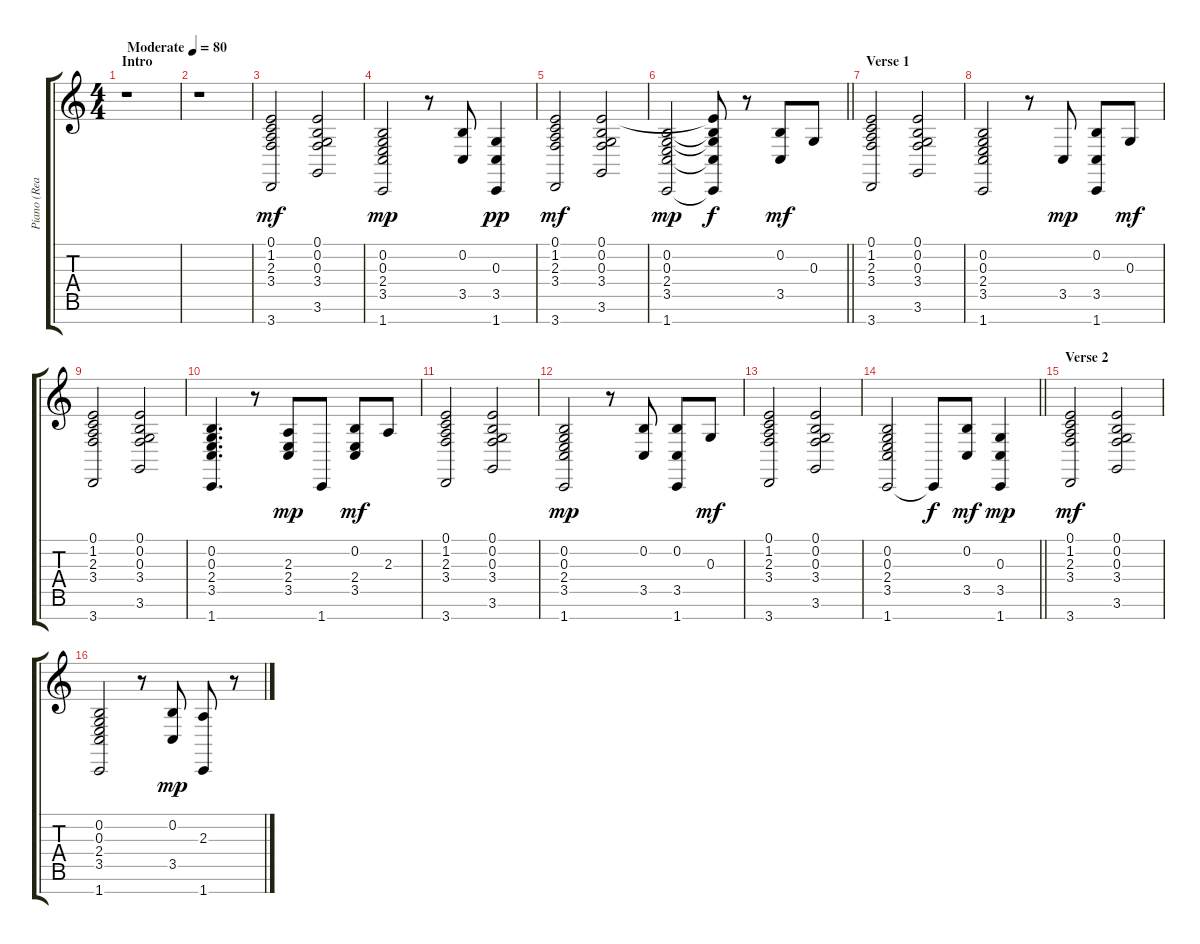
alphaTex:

\track ("Piano (Reading Only)" "Piano (Rea") {instrument acousticgrandpiano}
\staff {score tabs}
\tuning (E4 B3 G3 D3 A2 E2 B1) {hide}
\ts (4 4)
\section ("" "Intro")
\tempo (80 "Moderate")
\clef g2
\ks c
r.1{dy mf instrument acousticgrandpiano} |
r.1 |
(0.1 1.2 2.3 3.4 3.7).2 (0.1 0.2 0.3 3.4 3.6).2 |
(0.2 0.3 2.4 3.5 1.7).2{dy mp} r.8 (0.2 3.5).8 (0.3 3.5 1.7).4{dy pp} |
(0.1 1.2 2.3 3.4 3.7).2{dy mf} (0.1 0.2 0.3 3.4 3.6).2 |
\barLineRight lightlight
(0.2 0.3 2.4 3.5 1.7).2{dy mp} (0.1{t} 0.2{t} 0.3{t} 3.5{t} 1.7{t}).8{dy f} r.8 (0.2 3.5).8{dy mf} 0.3.8 |
\section ("" "Verse 1")
(0.1 1.2 2.3 3.4 3.7).2 (0.1 0.2 0.3 3.4 3.6).2 |
(0.2 0.3 2.4 3.5 1.7).2 r.8 3.5.8{dy mp} (0.2 3.5 1.7).8 0.3.8{dy mf} |
(0.1 1.2 2.3 3.4 3.7).2 (0.1 0.2 0.3 3.4 3.6).2 |
(0.2 0.3 2.4 3.5 1.7).4{d} r.8 (2.3 2.4 3.5).8{dy mp} 1.7.8 (0.2 2.4 3.5).8{dy mf} 2.3.8 |
(0.1 1.2 2.3 3.4 3.7).2 (0.1 0.2 0.3 3.4 3.6).2 |
(0.2 0.3 2.4 3.5 1.7).2{dy mp} r.8 (0.2 3.5).8 (0.2 3.5 1.7).8 0.3.8{dy mf} |
(0.1 1.2 2.3 3.4 3.7).2 (0.1 0.2 0.3 3.4 3.6).2 |
\barLineRight lightlight
(0.2 0.3 2.4 3.5 1.7).2 1.7{t}.8{dy f} (0.2 3.5).8{dy mf} (0.3 3.5 1.7).4{dy mp} |
\section ("" "Verse 2")
(0.1 1.2 2.3 3.4 3.7).2{dy mf} (0.1 0.2 0.3 3.4 3.6).2 |
(0.2 0.3 2.4 3.5 1.7).2 r.8 (0.2 3.5).8{dy mp} (2.3 1.7).8 r.8
